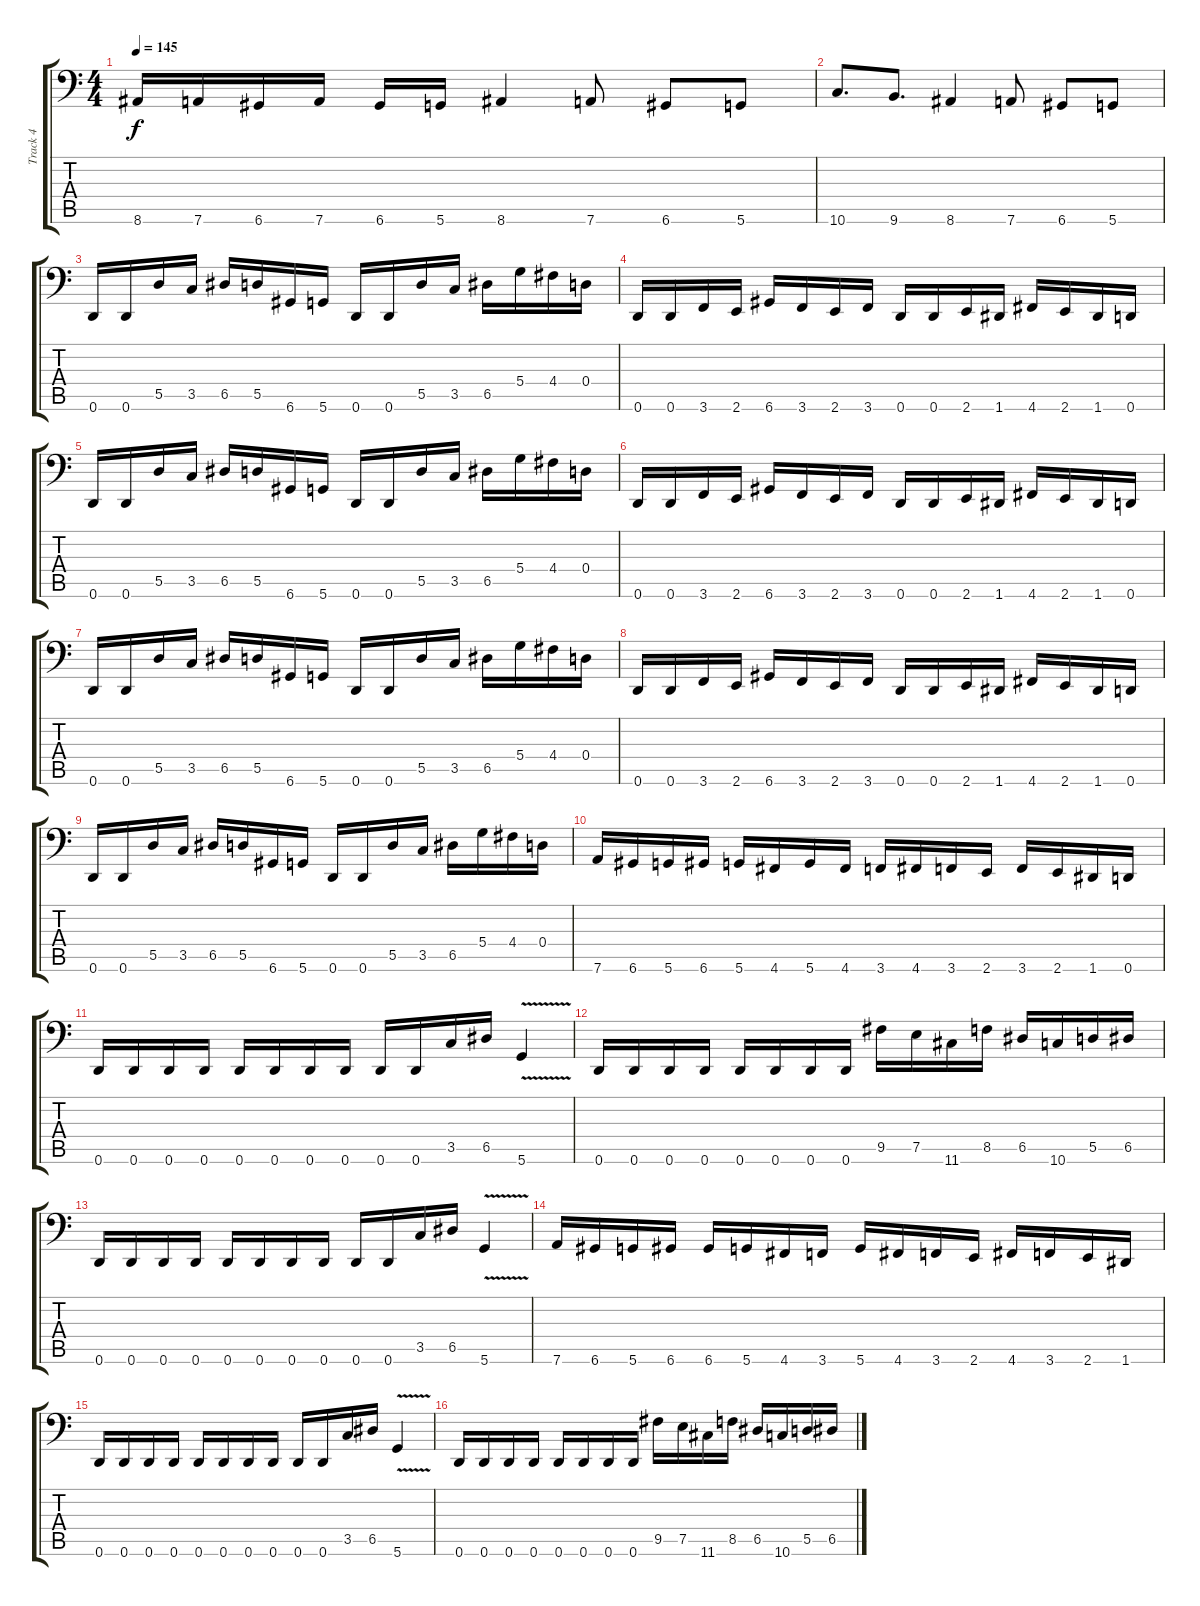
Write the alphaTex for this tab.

\track ("Track 4" "Track 4") {instrument electricbasspick}
\staff {score tabs}
\tuning (E3 B2 G2 D2 A1 D1) {hide}
\ts (4 4)
\tempo 145
\clef f4
\ks c
8.6.16{dy f} 7.6.16 6.6.16 7.6.16 6.6.16 5.6.16 8.6.4 7.6.8 6.6.8 5.6.8 |
10.6.8{d} 9.6.8{d} 8.6.4 7.6.8 6.6.8 5.6.8 |
0.6.16 0.6.16 5.5.16 3.5.16 6.5.16 5.5.16 6.6.16 5.6.16 0.6.16 0.6.16 5.5.16 3.5.16 6.5.16 5.4.16 4.4.16 0.4.16 |
0.6.16 0.6.16 3.6.16 2.6.16 6.6.16 3.6.16 2.6.16 3.6.16 0.6.16 0.6.16 2.6.16 1.6.16 4.6.16 2.6.16 1.6.16 0.6.16 |
0.6.16 0.6.16 5.5.16 3.5.16 6.5.16 5.5.16 6.6.16 5.6.16 0.6.16 0.6.16 5.5.16 3.5.16 6.5.16 5.4.16 4.4.16 0.4.16 |
0.6.16 0.6.16 3.6.16 2.6.16 6.6.16 3.6.16 2.6.16 3.6.16 0.6.16 0.6.16 2.6.16 1.6.16 4.6.16 2.6.16 1.6.16 0.6.16 |
0.6.16 0.6.16 5.5.16 3.5.16 6.5.16 5.5.16 6.6.16 5.6.16 0.6.16 0.6.16 5.5.16 3.5.16 6.5.16 5.4.16 4.4.16 0.4.16 |
0.6.16 0.6.16 3.6.16 2.6.16 6.6.16 3.6.16 2.6.16 3.6.16 0.6.16 0.6.16 2.6.16 1.6.16 4.6.16 2.6.16 1.6.16 0.6.16 |
0.6.16 0.6.16 5.5.16 3.5.16 6.5.16 5.5.16 6.6.16 5.6.16 0.6.16 0.6.16 5.5.16 3.5.16 6.5.16 5.4.16 4.4.16 0.4.16 |
7.6.16 6.6.16 5.6.16 6.6.16 5.6.16 4.6.16 5.6.16 4.6.16 3.6.16 4.6.16 3.6.16 2.6.16 3.6.16 2.6.16 1.6.16 0.6.16 |
0.6.16 0.6.16 0.6.16 0.6.16 0.6.16 0.6.16 0.6.16 0.6.16 0.6.16 0.6.16 3.5.16 6.5.16 5.6{v}.4 |
0.6.16 0.6.16 0.6.16 0.6.16 0.6.16 0.6.16 0.6.16 0.6.16 9.5.16 7.5.16 11.6.16 8.5.16 6.5.16 10.6.16 5.5.16 6.5.16 |
0.6.16 0.6.16 0.6.16 0.6.16 0.6.16 0.6.16 0.6.16 0.6.16 0.6.16 0.6.16 3.5.16 6.5.16 5.6{v}.4 |
7.6.16 6.6.16 5.6.16 6.6.16 6.6.16 5.6.16 4.6.16 3.6.16 5.6.16 4.6.16 3.6.16 2.6.16 4.6.16 3.6.16 2.6.16 1.6.16 |
0.6.16 0.6.16 0.6.16 0.6.16 0.6.16 0.6.16 0.6.16 0.6.16 0.6.16 0.6.16 3.5.16 6.5.16 5.6{v}.4 |
0.6.16 0.6.16 0.6.16 0.6.16 0.6.16 0.6.16 0.6.16 0.6.16 9.5.16 7.5.16 11.6.16 8.5.16 6.5.16 10.6.16 5.5.16 6.5.16
